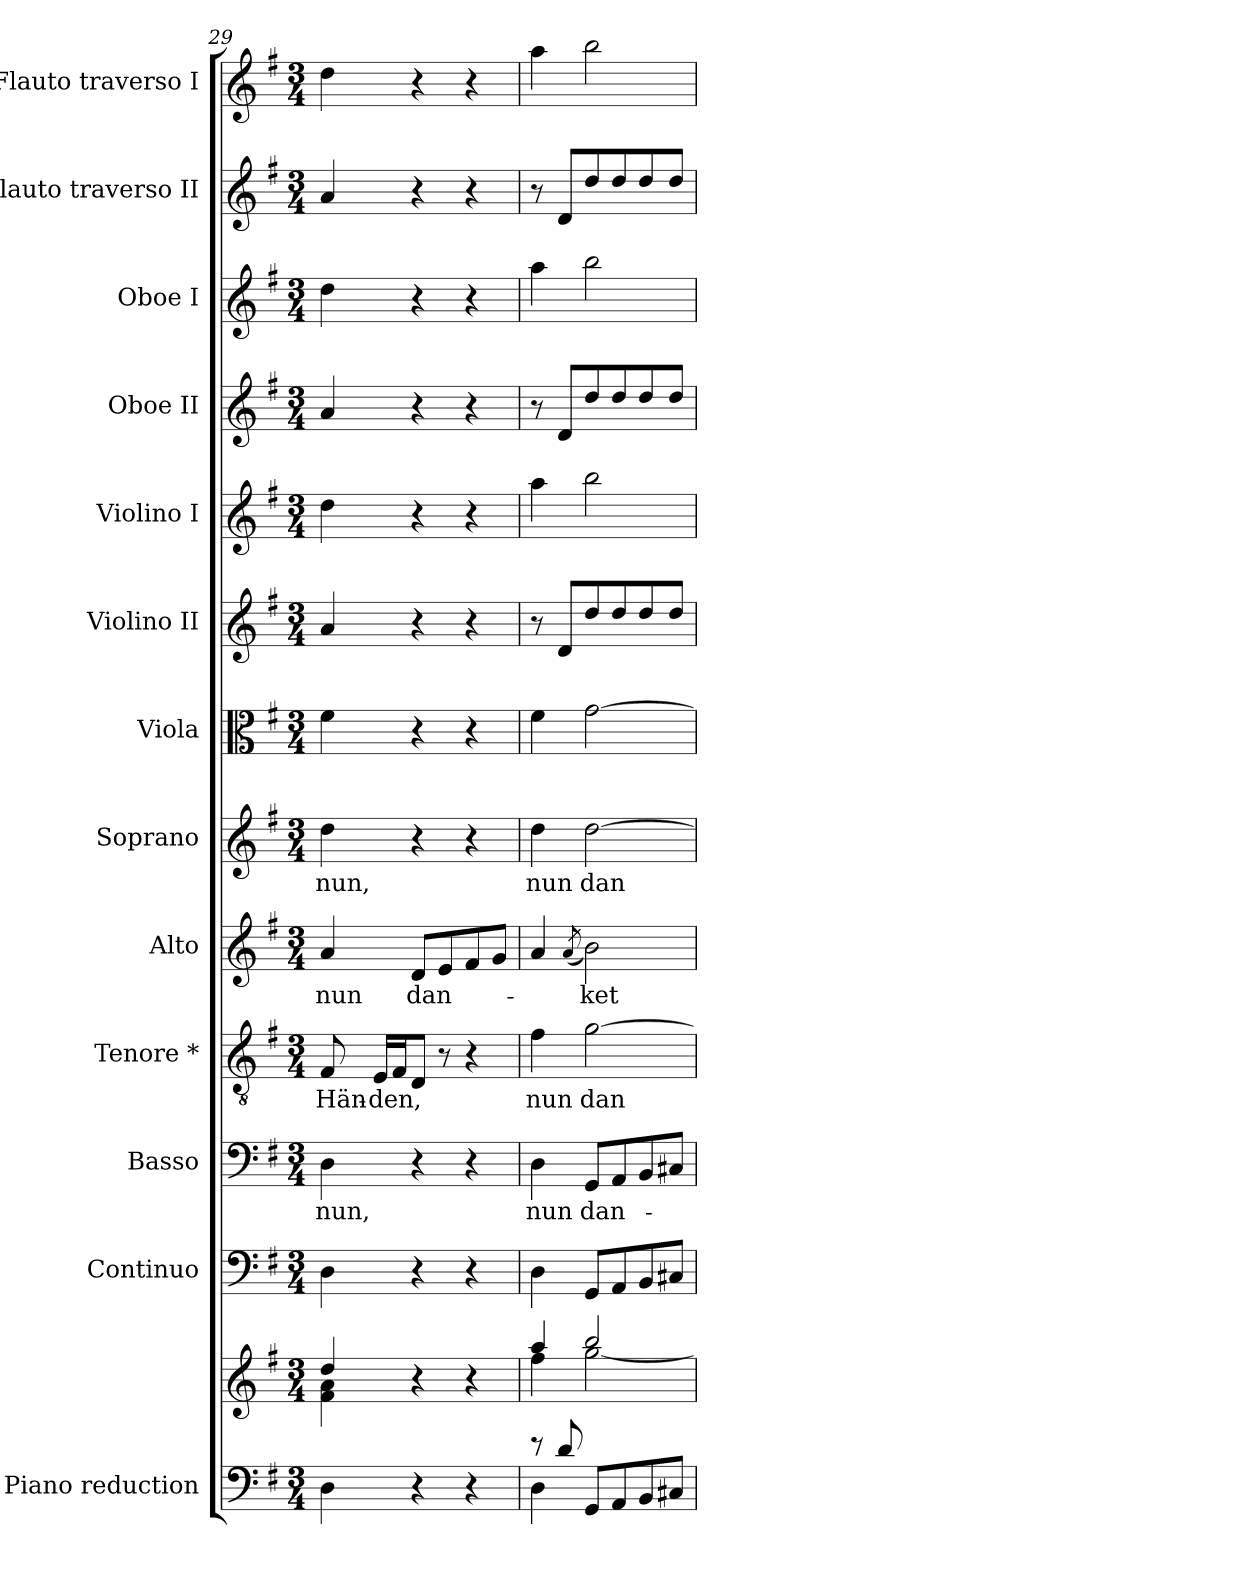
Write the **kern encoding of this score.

**kern	**kern	**kern	**kern	**text	**kern	**text	**kern	**text	**kern	**text	**kern	**kern	**kern	**kern	**kern	**kern	**kern
*part13	*part13	*part12	*part11	*part11	*part10	*part10	*part9	*part9	*part8	*part8	*part7	*part6	*part5	*part4	*part3	*part2	*part1
*staff14	*staff13	*staff12	*staff11	*staff11	*staff10	*staff10	*staff9	*staff9	*staff8	*staff8	*staff7	*staff6	*staff5	*staff4	*staff3	*staff2	*staff1
*I"Piano reduction	*	*I"Continuo	*I"Basso	*	*I"Tenore *	*	*I"Alto	*	*I"Soprano	*	*I"Viola	*I"Violino II	*I"Violino I	*I"Oboe II	*I"Oboe I	*I"Flauto traverso II	*I"Flauto traverso I
*I'Pno	*	*	*	*	*	*	*	*	*	*	*I'Vla	*I'Vln	*I'Vln	*I'Ob	*I'Ob	*	*
*clefF4	*clefG2	*clefF4	*clefF4	*	*clefGv2	*	*clefG2	*	*clefG2	*	*clefC3	*clefG2	*clefG2	*clefG2	*clefG2	*clefG2	*clefG2
*k[f#]	*k[f#]	*k[f#]	*k[f#]	*	*k[f#]	*	*k[f#]	*	*k[f#]	*	*k[f#]	*k[f#]	*k[f#]	*k[f#]	*k[f#]	*k[f#]	*k[f#]
*M3/4	*M3/4	*M3/4	*M3/4	*	*M3/4	*	*M3/4	*	*M3/4	*	*M3/4	*M3/4	*M3/4	*M3/4	*M3/4	*M3/4	*M3/4
=29	=29	=29	=29	=29	=29	=29	=29	=29	=29	=29	=29	=29	=29	=29	=29	=29	=29
*	*^	*	*	*	*	*	*	*	*	*	*	*	*	*	*	*	*
!	!	!	!	!	!LO:LY:b	!	!LO:LY:b	!	!LO:LY:b	!	!LO:LY:b	!	!	!	!	!	!	!
4D\	4dd/	4f#\ 4a\	4D\	4D\	nun,	8F#/	Hän-	4a/	nun	4dd\	nun,	4f#\	4a/	4dd\	4a/	4dd\	4a/	4dd\
!	!	!	!	!	!	!	!LO:LY:b	!	!	!	!	!	!	!	!	!	!	!
.	.	.	.	.	.	16E/LL	-den,	.	.	.	.	.	.	.	.	.	.	.
.	.	.	.	.	.	16F#/J	.	.	.	.	.	.	.	.	.	.	.	.
!	!	!	!	!	!	!	!	!	!LO:LY:b	!	!	!	!	!	!	!	!	!
4r	4r	4ryy	4r	4r	.	8D/J	.	8d/L	dan-	4r	.	4r	4r	4r	4r	4r	4r	4r
.	.	.	.	.	.	8r	.	8e/	.	.	.	.	.	.	.	.	.	.
4r	4r	4ryy	4r	4r	.	4r	.	8f#/	.	4r	.	4r	4r	4r	4r	4r	4r	4r
.	.	.	.	.	.	.	.	8g/J	.	.	.	.	.	.	.	.	.	.
!!LO:PB:g=z
=30	=30	=30	=30	=30	=30	=30	=30	=30	=30	=30	=30	=30	=30	=30	=30	=30	=30	=30
*^	*	*^	*	*	*	*	*	*	*	*	*	*	*	*	*	*	*	*
!	!	!	!	!	!	!	!LO:LY:b	!	!LO:LY:b	!	!	!	!LO:LY:b	!	!	!	!	!	!	!
8r	4D\	4aa/	4ff#\	4ryy	4D\	4D\	nun	4f#\	nun	4a/	.	4dd\	nun	4f#\	8r	4aa\	8r	4aa\	8r	4aa\
8d/L	.	.	.	.	.	.	.	.	.	.	.	.	.	.	8d/L	.	8d/L	.	8d/L	.
.	.	.	.	.	.	.	.	.	.	(8qa/	.	.	.	.	.	.	.	.	.	.
!	!	!	!	!	!	!	!LO:LY:b	!	!LO:LY:b	!	!LO:LY:b	!	!LO:LY:b	!	!	!	!	!	!	!
2ryy	8GG/L	2bb/	[>2gg\	8dd\	8GG/L	8GG/L	dan-	[2g\	dan-	2b\)	-ket	[2dd\	dan-	[2g\	8dd/	2bb\	8dd/	2bb\	8dd/	2bb\
.	8AA/	.	.	8dd\	8AA/	8AA/	.	.	.	.	.	.	.	.	8dd/	.	8dd/	.	8dd/	.
.	8BB/	.	.	8dd\	8BB/	8BB/	.	.	.	.	.	.	.	.	8dd/	.	8dd/	.	8dd/	.
.	8C#X/J	.	.	8dd\J	8C#X/J	8C#X/J	.	.	.	.	.	.	.	.	8dd/J	.	8dd/J	.	8dd/J	.
*v	*v	*	*	*	*	*	*	*	*	*	*	*	*	*	*	*	*	*	*	*
*	*v	*v	*v	*	*	*	*	*	*	*	*	*	*	*	*	*	*	*	*
=	=	=	=	=	=	=	=	=	=	=	=	=	=	=	=	=	=
*-	*-	*-	*-	*-	*-	*-	*-	*-	*-	*-	*-	*-	*-	*-	*-	*-	*-
